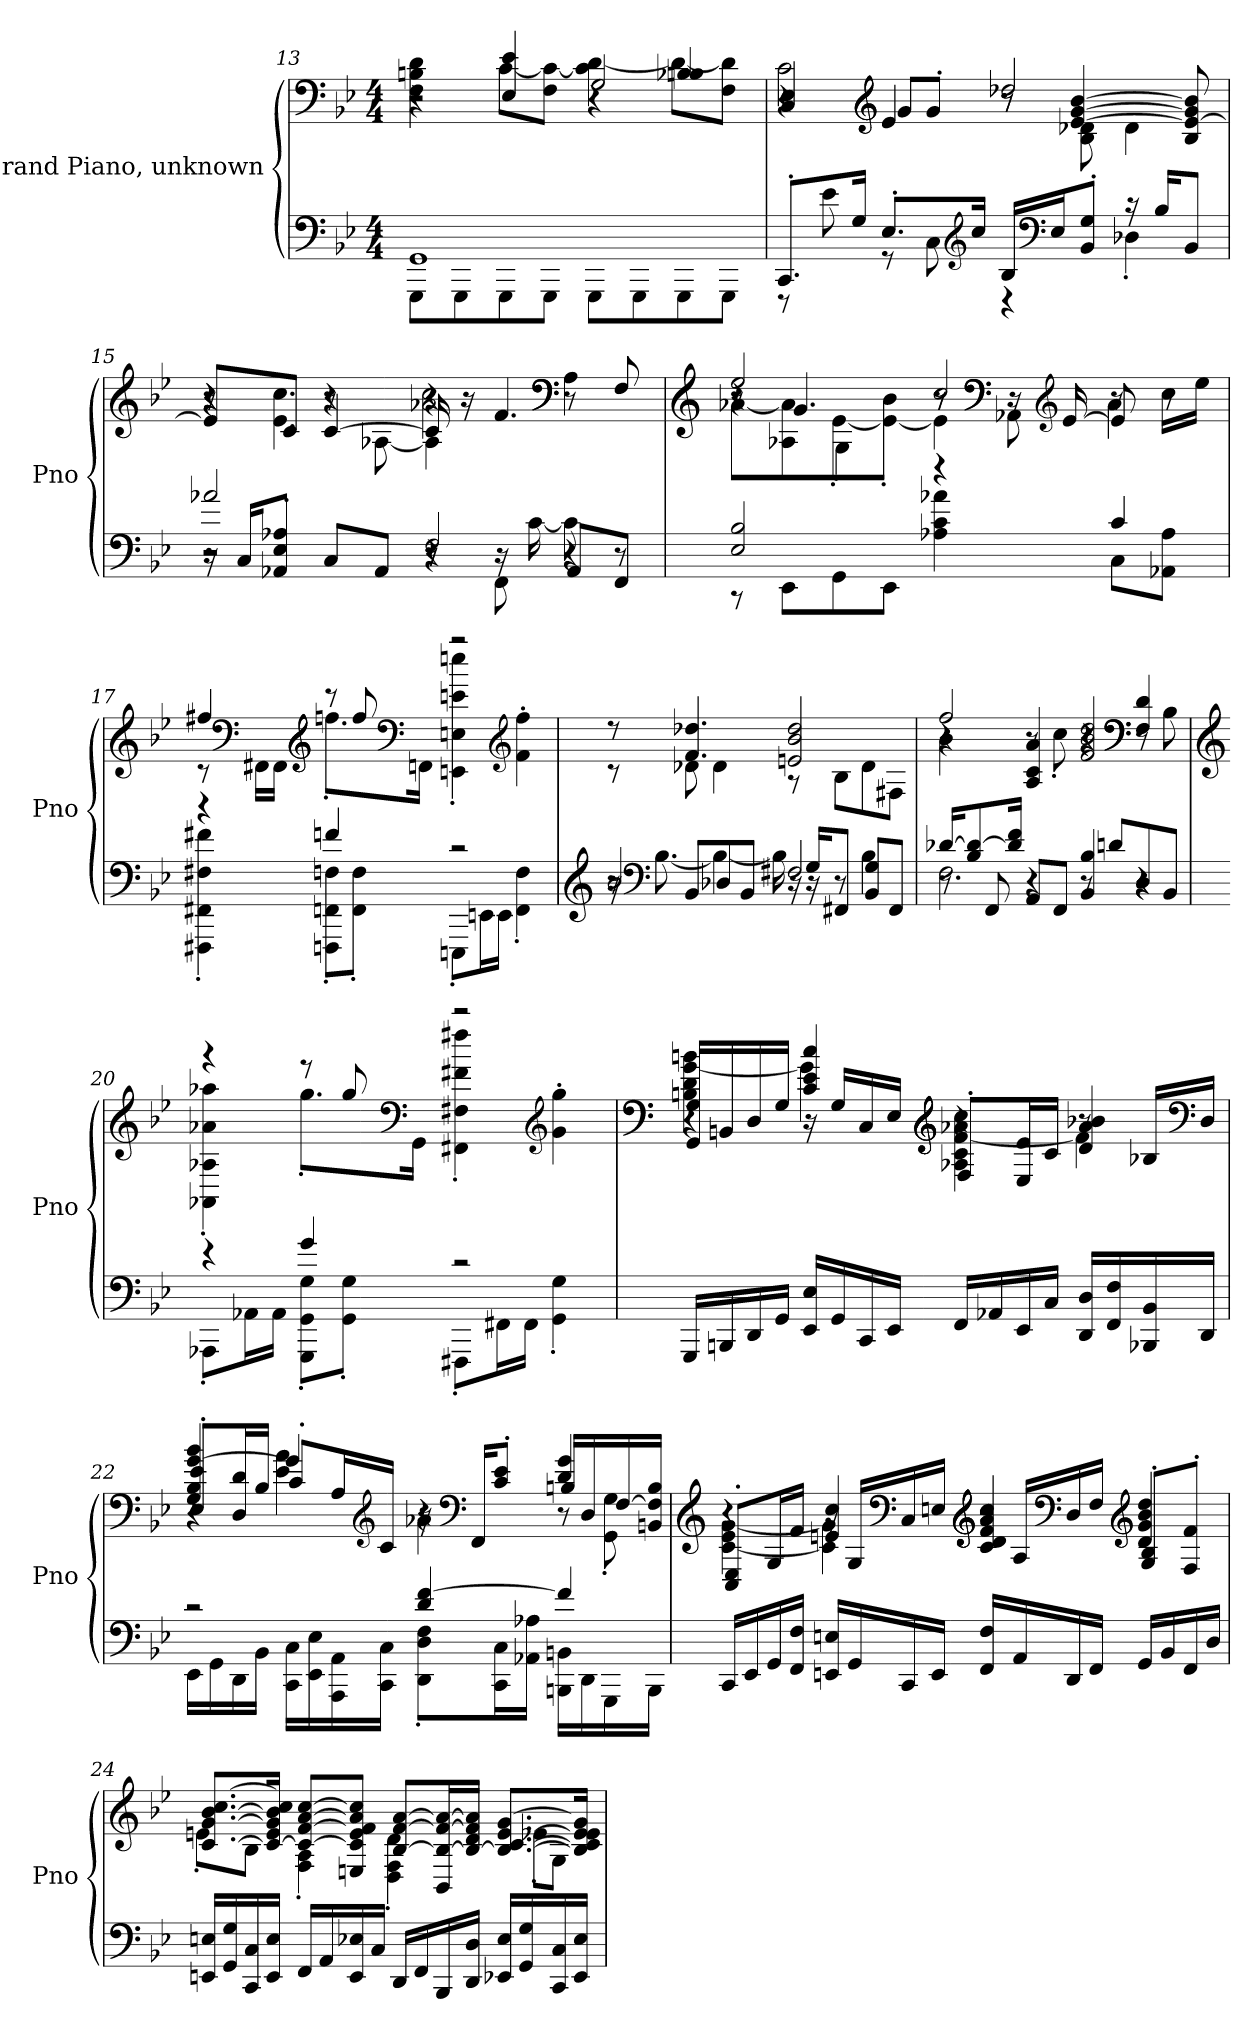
**kern	**kern
*part1	*part1
*staff2	*staff1
*I"Grand Piano, unknown	*
*I'Pno	*
*clefF4	*clefF4
*k[b-e-]	*k[b-e-]
*M4/4	*M4/4
=13	=13
*^	*^
*	*	*	*^
1GG	8GGG\L	2r	4F\ 4Bn\ 4d\	4r
.	8GGG\	.	.	.
.	8GGG\	.	[8c\L	4E-/ 4e-/
.	8GGG\J	.	8F\ 8c\_J	.
.	8GGG\L	4r	4c\] [4d\	2G/
.	8GGG\	.	.	.
.	8GGG\	4B-X/ 4Bn/	8d\L_	.
.	8GGG\J	.	8F\ 8d\]J	.
!!LO:PB:g=z	!!	!!
=14	=14	=14	=14	=14
8.CC'/L	8r	4r	2c\	4C/ 4E-/
.	8e-\	.	.	.
16G/Jk	.	.	.	.
*	*	*clefG2	*	*
8.E-'/L	8r	4e-/	.	8g/L
.	8C\	.	.	8g'/J
*clefG2	*	*	*	*
16cc/Jk	.	.	.	.
16B-/LL	4r	2dd-X/	8r	8r
*clefF4	*	*	*	*
16E-/J	.	.	.	.
8BB-/' 8G/'J	.	.	8B-\ 8d-X\	[4e-/ [4g/ [4b-/
16r	4D-X'\	.	4d-\	.
16B-/KL	.	.	.	.
8BB-/J	.	.	.	8B-/ 8e-/_ 8g/] 8b-/]
=15	=15	=15	=15	=15
*^	*^	*	*	*^
2a-X/	2r	16r	2r	4r	8r	8e-/L]	4r
.	.	16C/KL	.	.	.	.	.
.	.	8AA-X/' 8E-/' 8A-X/'J	.	.	4.e-\ 4.cc\	8c/J	.
.	.	8C/L	.	[4c/	.	4r	8r
.	.	8AA-/J	.	.	.	.	[8A-X\
2F/	8r	4r	8r	16c/]	2a-X\ 2cc\	4r	4A-\]
.	.	.	.	16r	.	.	.
.	16r	.	8FF\	4.f/	.	.	.
.	[16c\	.	.	.	.	.	.
*	*	*	*	*clefF4	*	*	*
.	8c\]	8AA-/L	4r	.	.	8r	4A-\
.	8r	8FF/J	.	.	.	8F/	.
*v	*v	*v	*v	*	*	*	*
!!LO:LB:g=z	!!	!!	!!
=16	=16	=16	=16	=16
*	*clefG2	*	*	*
*^	*	*	*	*
2E-/ 2B-/	8r	2ee-/	[8a-X\L	8r	4r
.	8EE-\L	.	8A-X\ 8a-\]	4.g/	.
.	8GG\	.	[8e-'\	.	4G'\
.	8EE-\J	.	8e-\_' 8b-\'J	.	.
4r	4A-X\ 4c\ 4a-X\	2cc/	4e-\]	8r	8r
*	*	*clefF4	*	*	*
.	.	.	.	16r	8AA-X\
*	*	*clefG2	*	*	*
.	.	.	.	[16e-/	.
4c/	8C\L	.	8r	8e-/]	4a-\
.	8AA-X\ 8A-\J	.	16cc\LL	8r	.
.	.	.	16ee-\JJ	.	.
*	*	*	*v	*v	*v
=17	=17	=17	=17
4r	4FFF#X\' 4FF#X\' 4F#X\' 4f#X\'	4ff#X/	8r
*	*	*clefF4	*
.	.	.	16FF#X\LL
.	.	.	16FF#\JJ
*	*	*clefG2	*
4fn/	8FFFn\' 8FFn\' 8Fn\'L	8r	8.ffn'\L
.	8FF\' 8F\'J	8ff/	.
*	*	*clefF4	*
.	.	.	16FFn\Jk
2r	8EEEn'\L	2r	4EEn\' 4En\' 4en\' 4een\'
.	16EEn\L	.	.
.	16EE\JJ	.	.
*	*	*clefG2	*
.	4FF\' 4F\'	.	4f\' 4ff\'
*v	*v	*	*
!!LO:LB:g=z	!!
=18	=18	=18
*clefG2	*	*
*^	*	*
*	*^	*	*
2b-/	16r	8r	8r	8r
*clefF4	*	*	*	*
.	[8.B-\	.	.	.
.	.	8BB-/L	4.f/ 4.dd-X/	8d-X\
.	4B-\_	8D-X/	.	4d-\
.	.	8BB-/J	.	.
2F#X/	16B-\]	16r	2en/ 2b-/ 2dd-/	8r
.	16r	16G/KL	.	.
.	8r	8FF#X/J	.	8B-\L
.	4B-\	8BB-/ 8G/L	.	8d-\
.	.	8FF#/J	.	8F#X\J
=19	=19	=19	=19	=19
*	*	*	*	*^
[16d-X/KL	2.F\	8r	2ff/	4b-\	4r
8B-/ 8d-/_	.	.	.	.	.
.	.	8FF/	.	.	.
16d-/] 16f/Jk	.	.	.	.	.
8AA/L	.	4r	.	8r	4A/ 4c/ 4a/
8FF/J	.	.	.	8cc'\	.
8r	.	4BB-/ 4B-/	2f/ 2b-/ 2dd/	4r	4r
8dn/L	.	.	.	.	.
*	*	*	*clefF4	*	*
8D/	4r	4r	.	8r	4F/ 4d/
8BB-/J	.	.	.	8B-\	.
*v	*v	*v	*	*	*
*	*v	*v	*v
!!LO:LB:g=z
=20	=20
*	*clefG2
*^	*^
4r	8AAA-X'\L	4r	4AA-X\' 4A-X\' 4a-X\' 4aa-X\'
.	16AA-X\L	.	.
.	16AA-\JJ	.	.
4g/	8GGG\' 8GG\' 8G\'L	8r	8.gg'\L
.	8GG\' 8G\'J	8gg/	.
*	*	*clefF4	*
.	.	.	16GG\Jk
2r	8FFF#X'\L	2r	4FF#X\' 4F#X\' 4f#X\' 4ff#X\'
.	16FF#X\L	.	.
.	16FF#\JJ	.	.
*	*	*clefG2	*
.	4GG\' 4G\'	.	4g\' 4gg\'
*v	*v	*	*
*	*v	*v
=21	=21
*	*clefF4
*	*^
*	*	*^
16GGG/LL	4r	4Bn\ 4d\ [4g\ 4bn\	16GG/ 16G/LL
16BBBn/	.	.	16BBn/
16DD/	.	.	16D/
16GG/JJ	.	.	16G/JJ
16EE-/ 16E-/LL	4c/ 4e-/ 4cc/	4g\]	16r
16GG/	.	.	16G/LL
16CC/	.	.	16C/
16EE-/JJ	.	.	16E-/JJ
*	*clefG2	*	*
16FF/LL	4r	4A-X\ 4c\ [4f\ 4a-X\ 4cc\	8F'/L
16AA-X/	.	.	.
16EE-/	.	.	16E-/ 16e-/L
16C/JJ	.	.	16c/JJ
16DD/ 16D/LL	4d/ 4a-/ 4b-X/	4f\]	8r
16FF/ 16F/	.	.	.
16BBB-X/ 16BB-/	.	.	16B-X/LL
*	*clefF4	*	*
16DD/JJ	.	.	16D/JJ
!!LO:LB:g=z	!!	!!
=22	=22	=22	=22
*^	*	*	*
2r	16EE-\LL	4G/ 4B-/ [4g/ 4b-/	4r	8E-/' 8e-/'L
.	16GG\	.	.	.
.	16DD\	.	.	16D/ 16d/L
.	16BB-\JJ	.	.	16B-/JJ
.	16CC\ 16C\LL	4g/]	4e-\ 4a\	8c'/L
.	16EE-\ 16E-\	.	.	.
.	16AAA\ 16AA\	.	.	16A/L
*	*	*clefG2	*	*
.	16CC\ 16C\JJ	.	.	16c/JJ
4d/ [4f/	8DD\' 8D\' 8F\'L	4r	4a-X\	16r
*	*	*clefF4	*	*
.	.	.	.	16FF/KL
.	16CC\ 16C\L	.	.	8c/' 8e-/'J
.	16AA-X\ 16A-X\JJ	.	.	.
4f/]	16BBBn\ 16BBn\LL	4d/ 4g/	8r	16Bn/LL
.	16DD\	.	.	16D/
.	16GGG\	.	8GG\' 8G\'	[16F/
.	16BBB\JJ	.	.	16BBn/ 16F/] 16B/JJ
*v	*v	*	*	*
!!LO:PB:g=z	!!	!!
=23	=23	=23	=23
*	*clefG2	*	*
16CC/LL	4r	[4c\ 4e-\ [4g\	8C/' 8E-/'L
16EE-/	.	.	.
16GG/	.	.	16G/L
16FF/ 16F/JJ	.	.	16f/JJ
16EEn/ 16En/LL	4en/ 4cc/	4c\] 4g\]	16r
16GG/	.	.	16G/LL
*	*clefF4	*	*
16CC/	.	.	16C/
16EE/JJ	.	.	16En/JJ
*	*clefG2	*	*
16FF/ 16F/LL	4c/ 4d/ 4f/ 4a/ 4cc/	2r	16r
16AA/	.	.	16A/LL
*	*clefF4	*	*
16DD/	.	.	16D/
16FF/JJ	.	.	16F/JJ
*	*clefG2	*	*
16GG/LL	4d/ 4g/ 4b-/ 4dd/	.	8G/' 8B-/'L
16BB-/	.	.	.
16FF/	.	.	8F/' 8f/'J
16D/JJ	.	.	.
*	*	*v	*v
!!LO:LB:g=z
=24	=24	=24
16EEn/ 16En/LL	[8.c/ [8.g/ [8.b-/ [8.cc/L	8en'\L
16GG/ 16G/	.	.
16CC/ 16C/	.	8B-\J
16EE/ 16E/JJ	16c/_ 16e/ 16g/] 16b-/] 16cc/]Jk	.
16FF/LL	8c/_ [8f/ [8a/ [8cc/L	4F\' 4A\'
16AA/	.	.
16EE/ 16E-X/	8En/ 8c/] 8e/ 8f/] 8a/] 8cc/]J	.
16C/JJ	.	.
16DD/LL	[8B-/ [8f/ [8a/L	4D\' 4F\' 4d\'
16FF/	.	.
16BBB-/	16BB-/ 16B-/_ 16f/_ 16a/_L	.
16DD/ 16D/JJ	16B-/_ 16d/ 16f/] 16a/]JJ	.
16EE-X/ 16E-/LL	8.B-/_ [8.c/ [8.e/ [8.g/L	8e-X'\L
16GG/ 16G/	.	.
16CC/ 16C/	.	8G\J
16EE-/ 16E-/JJ	16B-/] 16c/] 16e-/ 16e/] 16g/]Jk	.
*	*v	*v
=	=
*-	*-
